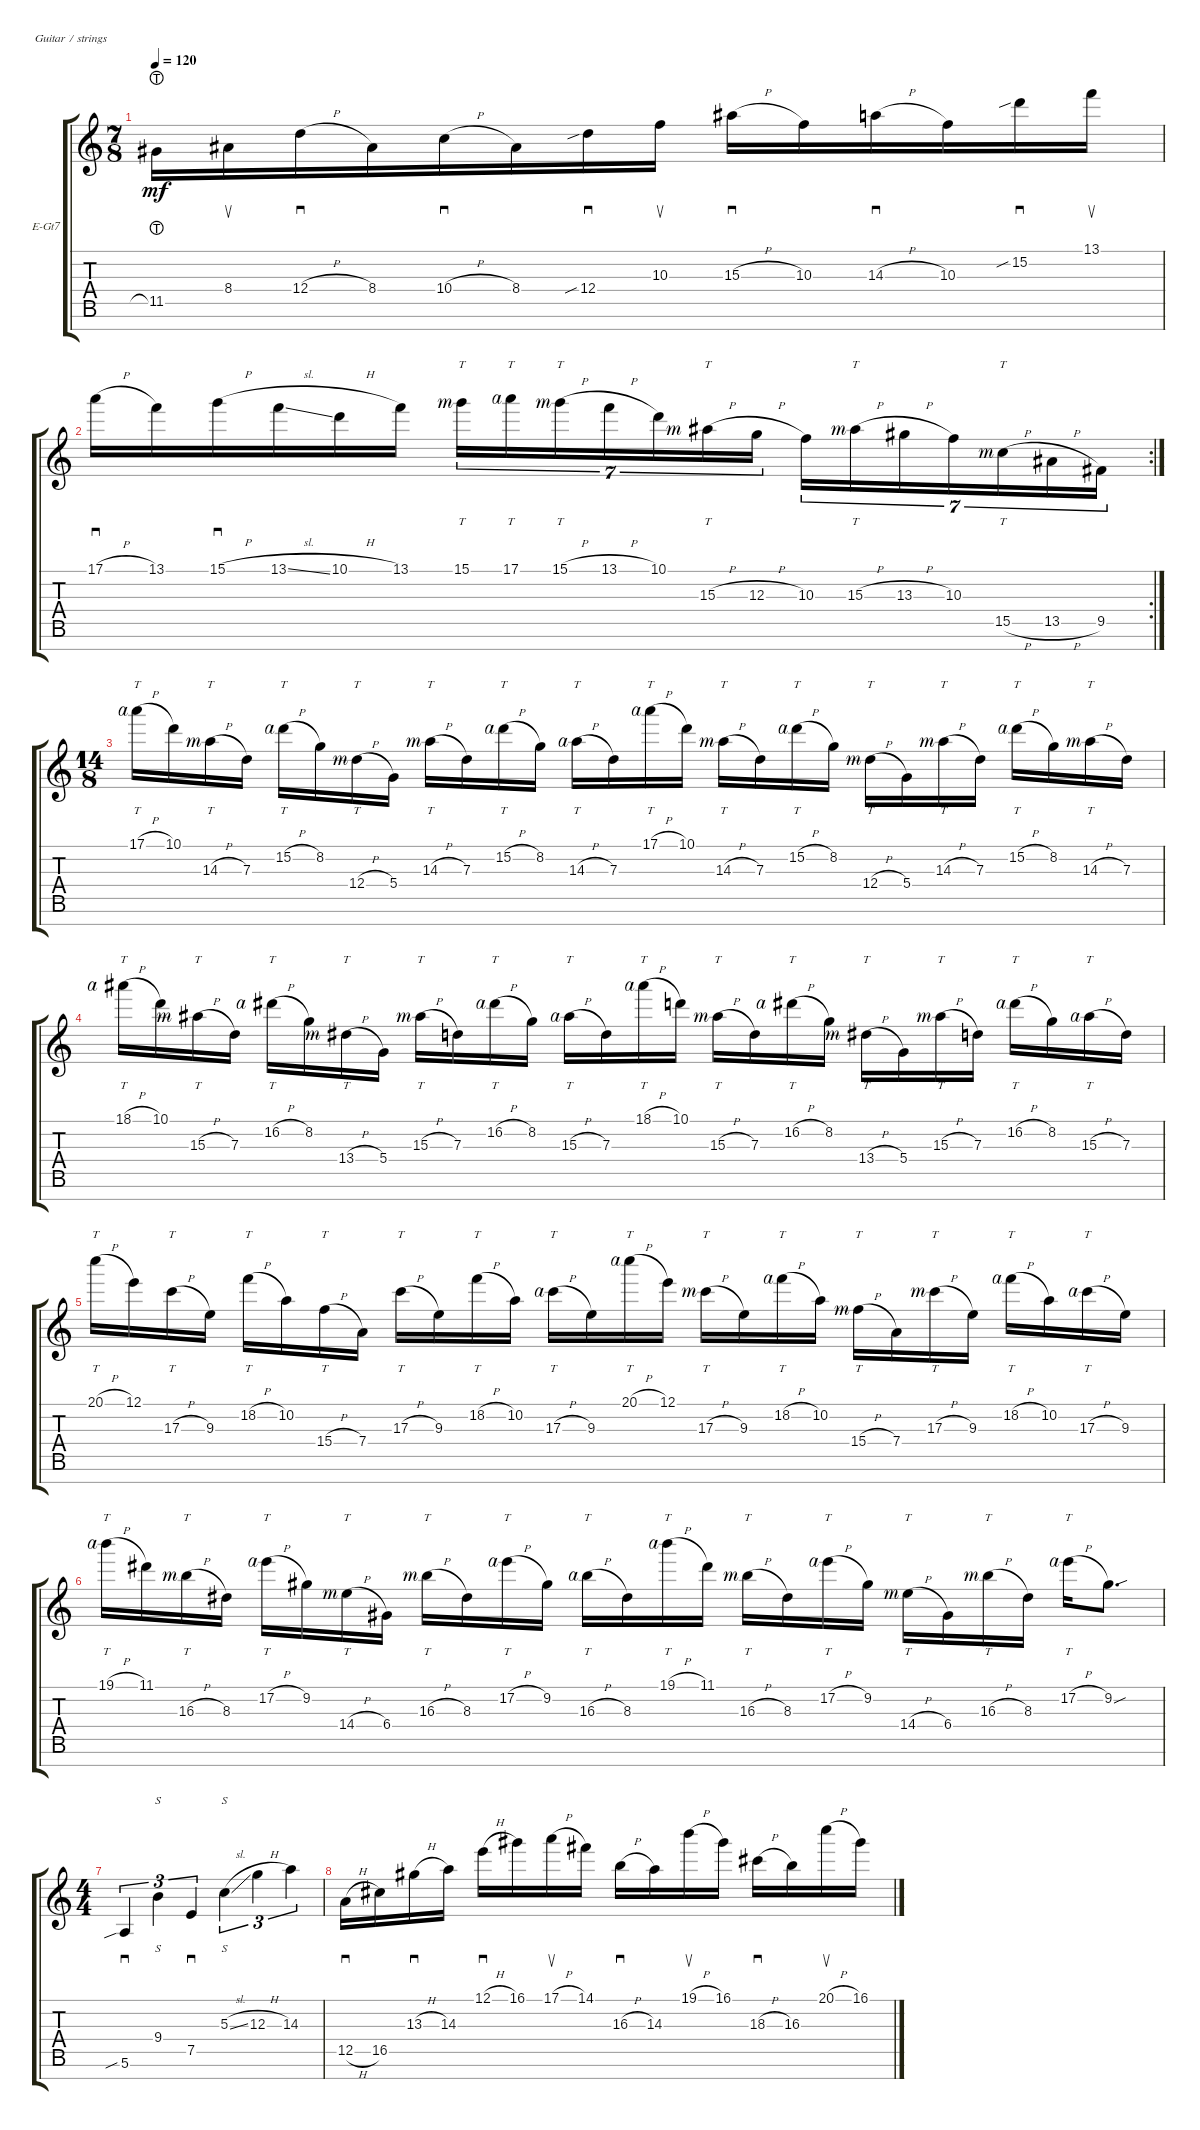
\defaultSystemsLayout 4
\bracketExtendMode groupsimilarinstruments
\firstSystemTrackNameOrientation horizontal
\otherSystemsTrackNameOrientation horizontal
\track ("Lead guitar" "E-Gt7") {instrument distortionguitar}
\staff {score tabs}
\tuning (E4 B3 G3 D3 A2 E2 B1)
\ts (7 8)
\tempo 120
\clef g2
\ks c
11.5{lht acc #}.16{dy mf} 8.4{acc #}.16{su} 12.4{h}.16{sd} 8.4{acc #}.16 10.4{h}.16{sd} 8.4{acc #}.16 12.4{sib}.16{sd} 10.3.16{su} 15.3{h acc #}.16{sd} 10.3.16 14.3{h}.16{sd} 10.3.16 15.2{sib}.16{sd} 13.1.16{su} |
\rc 2
17.1{h}.16{sd} 13.1.16 15.1{h}.16{sd} 13.1{sl}.16 10.1{h}.16 13.1.16 15.1{rf 3}.16{tt tu (7 4)} 17.1{rf 4}.16{tt tu (7 4)} 15.1{h rf 3}.16{tt tu (7 4)} 13.1{h}.16{tu (7 4)} 10.1.16{tu (7 4)} 15.3{h rf 3 acc #}.16{tt tu (7 4)} 12.3{h}.16{tu (7 4)} 10.3.16{tu (7 4)} 15.3{h rf 3 acc #}.16{tt tu (7 4)} 13.3{h acc #}.16{tu (7 4)} 10.3.16{tu (7 4)} 15.5{h rf 3}.16{tt tu (7 4)} 13.5{h acc #}.16{tu (7 4)} 9.5{acc #}.16{tu (7 4)} |
\ts (14 8)
17.1{h rf 4}.16{tt} 10.1.16 14.3{h rf 3}.16{tt} 7.3.16 15.2{h rf 4}.16{tt} 8.2.16 12.4{h rf 3}.16{tt} 5.4.16 14.3{h rf 3}.16{tt} 7.3.16 15.2{h rf 4}.16{tt} 8.2.16 14.3{h rf 4}.16{tt} 7.3.16 17.1{h rf 4}.16{tt} 10.1.16 14.3{h rf 3}.16{tt} 7.3.16 15.2{h rf 4}.16{tt} 8.2.16 12.4{h rf 3}.16{tt} 5.4.16 14.3{h rf 3}.16{tt} 7.3.16 15.2{h rf 4}.16{tt} 8.2.16 14.3{h rf 3}.16{tt} 7.3.16 |
18.1{h rf 4 acc #}.16{tt} 10.1.16 15.3{h rf 3 acc #}.16{tt} 7.3.16 16.2{h rf 4 acc #}.16{tt} 8.2.16 13.4{h rf 3 acc #}.16{tt} 5.4.16 15.3{h rf 3 acc #}.16{tt} 7.3.16 16.2{h rf 4 acc #}.16{tt} 8.2.16 15.3{h rf 4 acc #}.16{tt} 7.3.16 18.1{h rf 4 acc #}.16{tt} 10.1.16 15.3{h rf 3 acc #}.16{tt} 7.3.16 16.2{h rf 4 acc #}.16{tt} 8.2.16 13.4{h rf 3 acc #}.16{tt} 5.4.16 15.3{h rf 3 acc #}.16{tt} 7.3.16 16.2{h rf 4 acc #}.16{tt} 8.2.16 15.3{h rf 4 acc #}.16{tt} 7.3.16 |
20.1{h}.16{tt} 12.1.16 17.3{h}.16{tt} 9.3.16 18.2{h}.16{tt} 10.2.16 15.4{h}.16{tt} 7.4.16 17.3{h}.16{tt} 9.3.16 18.2{h}.16{tt} 10.2.16 17.3{h rf 4}.16{tt} 9.3.16 20.1{h rf 4}.16{tt} 12.1.16 17.3{h rf 3}.16{tt} 9.3.16 18.2{h rf 4}.16{tt} 10.2.16 15.4{h rf 3}.16{tt} 7.4.16 17.3{h rf 3}.16{tt} 9.3.16 18.2{h rf 4}.16{tt} 10.2.16 17.3{h rf 4}.16{tt} 9.3.16 |
19.1{h rf 4}.16{tt} 11.1{acc #}.16 16.3{h rf 3}.16{tt} 8.3{acc #}.16 17.2{h rf 4}.16{tt} 9.2{acc #}.16 14.4{h rf 3}.16{tt} 6.4{acc #}.16 16.3{h rf 3}.16{tt} 8.3{acc #}.16 17.2{h rf 4}.16{tt} 9.2{acc #}.16 16.3{h rf 4}.16{tt} 8.3{acc #}.16 19.1{h rf 4}.16{tt} 11.1{acc #}.16 16.3{h rf 3}.16{tt} 8.3{acc #}.16 17.2{h rf 4}.16{tt} 9.2{acc #}.16 14.4{h rf 3}.16{tt} 6.4{acc #}.16 16.3{h rf 3}.16{tt} 8.3{acc #}.16 17.2{h rf 4}.16{tt} 9.2{sou acc #}.8{d} |
\ts (4 4)
5.6{sib}.4{sd tu (3 2)} 9.4.4{s tu (3 2)} 7.5.4{sd tu (3 2)} 5.3{sl}.4{s tu (3 2)} 12.3{h}.4{tu (3 2)} 14.3.4{tu (3 2)} |
12.5{h}.16{sd} 16.5{acc #}.16 13.3{h acc #}.16{sd} 14.3.16 12.1{h}.16{sd} 16.1{acc #}.16 17.1{h}.16{su} 14.1{acc #}.16 16.3{h}.16{sd} 14.3.16 19.1{h}.16{su} 16.1{acc #}.16 18.3{h acc #}.16{sd} 16.3.16 20.1{h}.16{su} 16.1{acc #}.16
